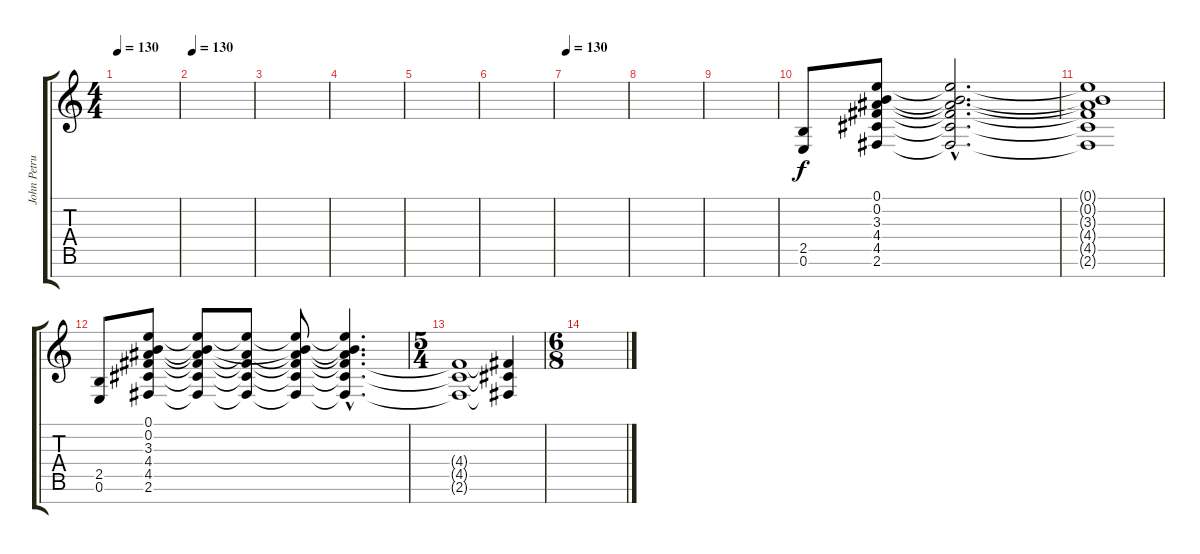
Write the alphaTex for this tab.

\track ("John Petrucci Fill Guitar" "John Petru") {instrument distortionguitar}
\staff {score tabs}
\tuning (E4 B3 G3 D3 A2 E2 B1) {hide}
\ts (4 4)
\tempo 130
\clef g2
\ks c
|
\tempo 130
|
|
|
|
|
\tempo 130
|
|
|
(2.5 0.6).8 (0.1 0.2 3.3 4.4 4.5 2.6).8 (0.1{hac t} 0.2{hac t} 3.3{hac t} 4.4{hac t} 4.5{hac t} 2.6{hac t}).2{d} |
(0.1{t} 0.2{t} 3.3{t} 4.4{t} 4.5{t} 2.6{t}).1 |
(2.5 0.6).8 (0.1 0.2 3.3 4.4 4.5 2.6).8 (0.1{t} 0.2{t} 3.3{t} 4.4{t} 4.5{t} 2.6{t}).8 (0.1{t} 3.3{t} 4.4{t} 4.5{t} 2.6{t}).8 (0.1{t} 0.2{t} 3.3{t} 4.4{t} 4.5{t} 2.6{t}).8 (0.1{hac t} 0.2{hac t} 3.3{hac t} 4.4{hac t} 4.5{hac t} 2.6{hac t}).4{d} |
\ts (5 4)
(4.4{t} 4.5{t} 2.6{t}).1 (4.4{t} 4.5{t} 2.6{t}).4 |
\ts (6 8)
